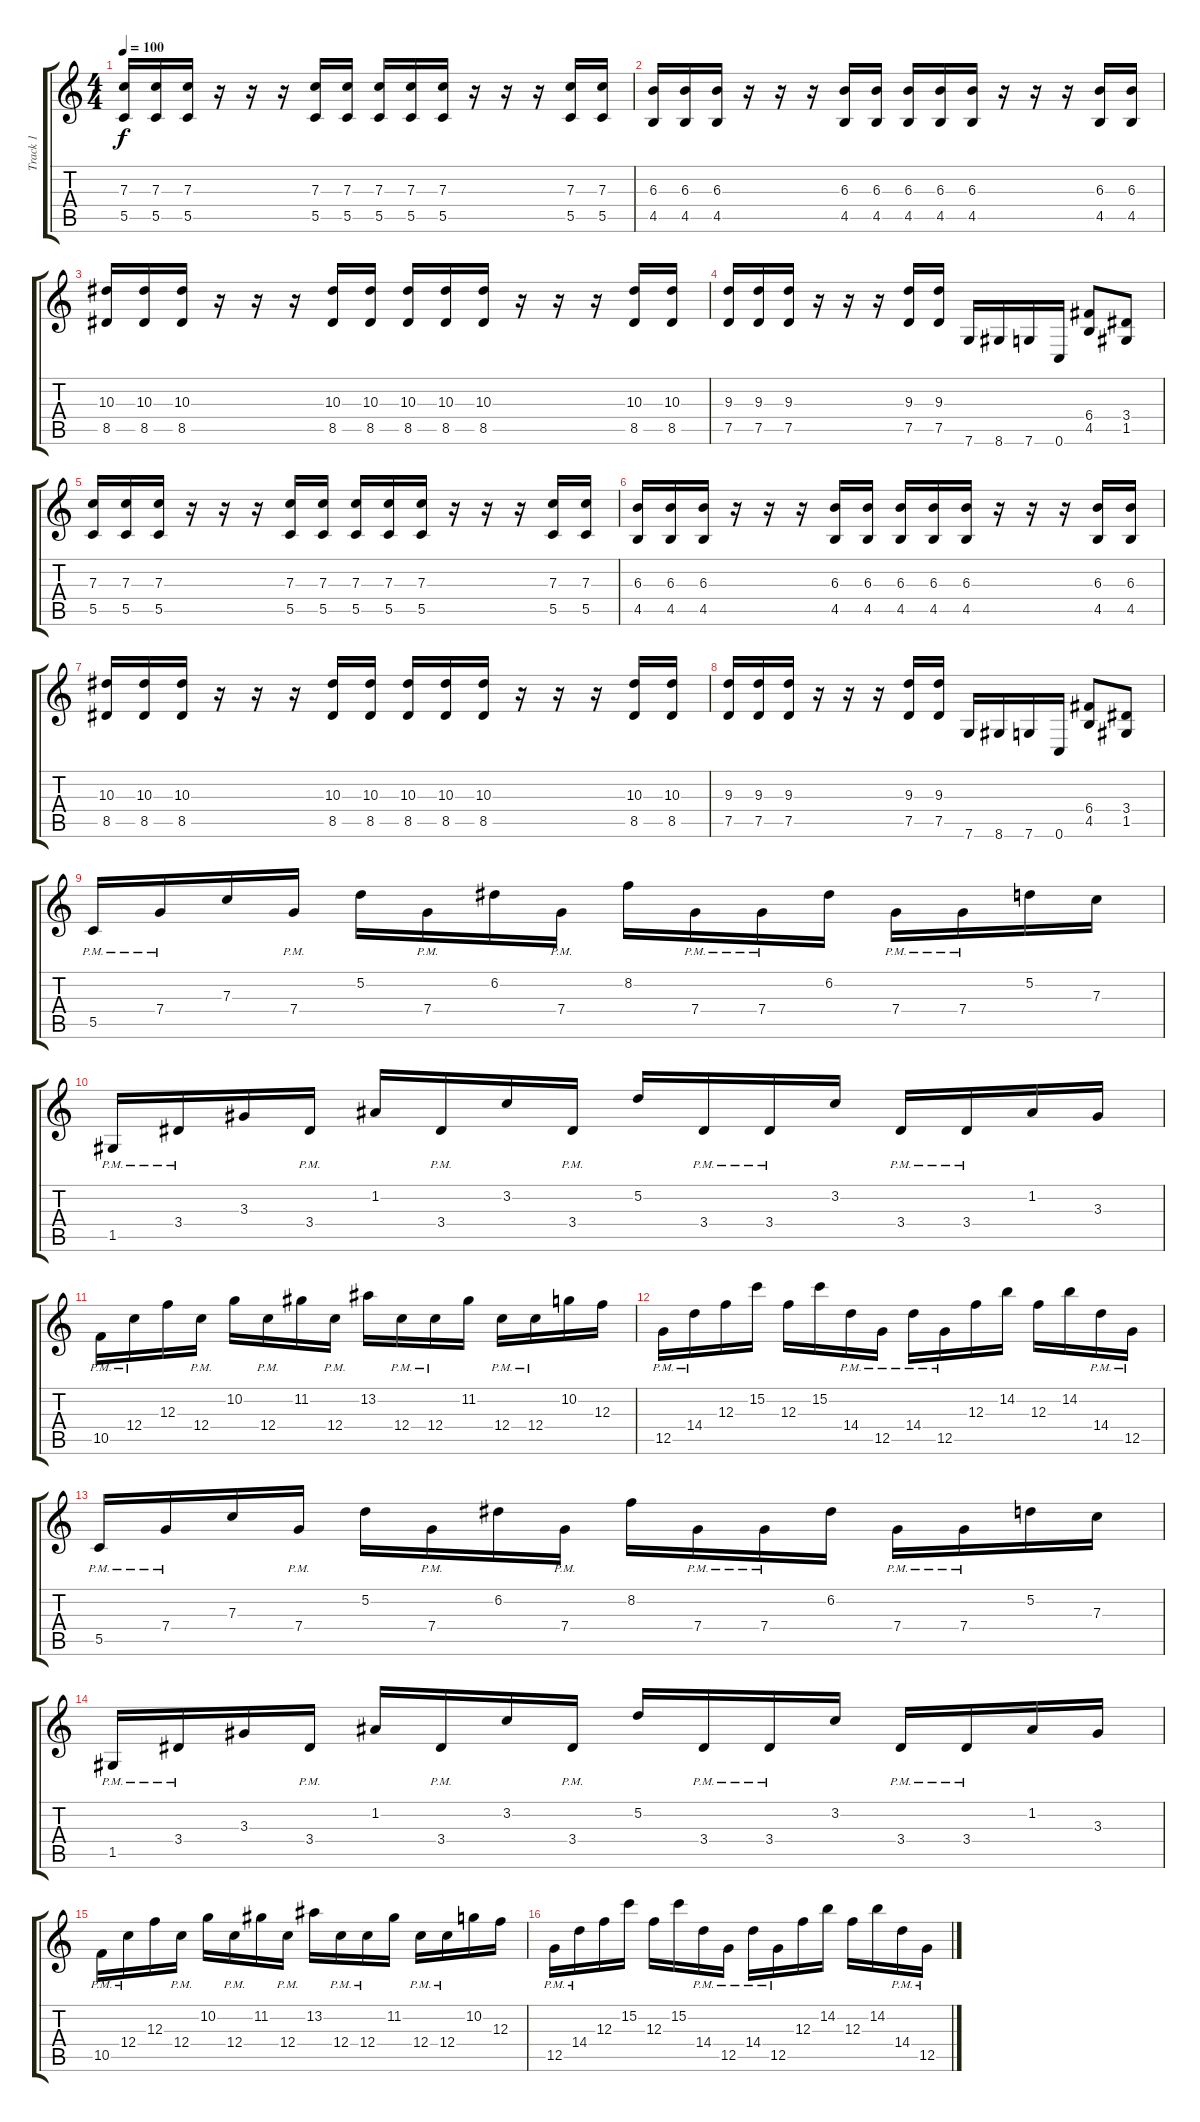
\track ("Track 1" "Track 1") {instrument distortionguitar}
\staff {score tabs}
\tuning (D4 A3 F3 C3 G2 C2) {hide}
\ts (4 4)
\tempo 100
\clef g2
\ks c
(7.3 5.5).16{dy f} (7.3 5.5).16 (7.3 5.5).16 r.16 r.16 r.16 (7.3 5.5).16 (7.3 5.5).16 (7.3 5.5).16 (7.3 5.5).16 (7.3 5.5).16 r.16 r.16 r.16 (7.3 5.5).16 (7.3 5.5).16 |
(6.3 4.5).16 (6.3 4.5).16 (6.3 4.5).16 r.16 r.16 r.16 (6.3 4.5).16 (6.3 4.5).16 (6.3 4.5).16 (6.3 4.5).16 (6.3 4.5).16 r.16 r.16 r.16 (6.3 4.5).16 (6.3 4.5).16 |
(10.3 8.5).16 (10.3 8.5).16 (10.3 8.5).16 r.16 r.16 r.16 (10.3 8.5).16 (10.3 8.5).16 (10.3 8.5).16 (10.3 8.5).16 (10.3 8.5).16 r.16 r.16 r.16 (10.3 8.5).16 (10.3 8.5).16 |
(9.3 7.5).16 (9.3 7.5).16 (9.3 7.5).16 r.16 r.16 r.16 (9.3 7.5).16 (9.3 7.5).16 7.6.16 8.6.16 7.6.16 0.6.16 (6.4 4.5).8 (3.4 1.5).8 |
(7.3 5.5).16 (7.3 5.5).16 (7.3 5.5).16 r.16 r.16 r.16 (7.3 5.5).16 (7.3 5.5).16 (7.3 5.5).16 (7.3 5.5).16 (7.3 5.5).16 r.16 r.16 r.16 (7.3 5.5).16 (7.3 5.5).16 |
(6.3 4.5).16 (6.3 4.5).16 (6.3 4.5).16 r.16 r.16 r.16 (6.3 4.5).16 (6.3 4.5).16 (6.3 4.5).16 (6.3 4.5).16 (6.3 4.5).16 r.16 r.16 r.16 (6.3 4.5).16 (6.3 4.5).16 |
(10.3 8.5).16 (10.3 8.5).16 (10.3 8.5).16 r.16 r.16 r.16 (10.3 8.5).16 (10.3 8.5).16 (10.3 8.5).16 (10.3 8.5).16 (10.3 8.5).16 r.16 r.16 r.16 (10.3 8.5).16 (10.3 8.5).16 |
(9.3 7.5).16 (9.3 7.5).16 (9.3 7.5).16 r.16 r.16 r.16 (9.3 7.5).16 (9.3 7.5).16 7.6.16 8.6.16 7.6.16 0.6.16 (6.4 4.5).8 (3.4 1.5).8 |
5.5{pm}.16 7.4{pm}.16 7.3.16 7.4{pm}.16 5.2.16 7.4{pm}.16 6.2.16 7.4{pm}.16 8.2.16 7.4{pm}.16 7.4{pm}.16 6.2.16 7.4{pm}.16 7.4{pm}.16 5.2.16 7.3.16 |
1.5{pm}.16 3.4{pm}.16 3.3.16 3.4{pm}.16 1.2.16 3.4{pm}.16 3.2.16 3.4{pm}.16 5.2.16 3.4{pm}.16 3.4{pm}.16 3.2.16 3.4{pm}.16 3.4{pm}.16 1.2.16 3.3.16 |
10.5{pm}.16 12.4{pm}.16 12.3.16 12.4{pm}.16 10.2.16 12.4{pm}.16 11.2.16 12.4{pm}.16 13.2.16 12.4{pm}.16 12.4{pm}.16 11.2.16 12.4{pm}.16 12.4{pm}.16 10.2.16 12.3.16 |
12.5{pm}.16 14.4{pm}.16 12.3.16 15.2.16 12.3.16 15.2.16 14.4{pm}.16 12.5{pm}.16 14.4{pm}.16 12.5{pm}.16 12.3.16 14.2.16 12.3.16 14.2.16 14.4{pm}.16 12.5{pm}.16 |
5.5{pm}.16 7.4{pm}.16 7.3.16 7.4{pm}.16 5.2.16 7.4{pm}.16 6.2.16 7.4{pm}.16 8.2.16 7.4{pm}.16 7.4{pm}.16 6.2.16 7.4{pm}.16 7.4{pm}.16 5.2.16 7.3.16 |
1.5{pm}.16 3.4{pm}.16 3.3.16 3.4{pm}.16 1.2.16 3.4{pm}.16 3.2.16 3.4{pm}.16 5.2.16 3.4{pm}.16 3.4{pm}.16 3.2.16 3.4{pm}.16 3.4{pm}.16 1.2.16 3.3.16 |
10.5{pm}.16 12.4{pm}.16 12.3.16 12.4{pm}.16 10.2.16 12.4{pm}.16 11.2.16 12.4{pm}.16 13.2.16 12.4{pm}.16 12.4{pm}.16 11.2.16 12.4{pm}.16 12.4{pm}.16 10.2.16 12.3.16 |
12.5{pm}.16 14.4{pm}.16 12.3.16 15.2.16 12.3.16 15.2.16 14.4{pm}.16 12.5{pm}.16 14.4{pm}.16 12.5{pm}.16 12.3.16 14.2.16 12.3.16 14.2.16 14.4{pm}.16 12.5{pm}.16
